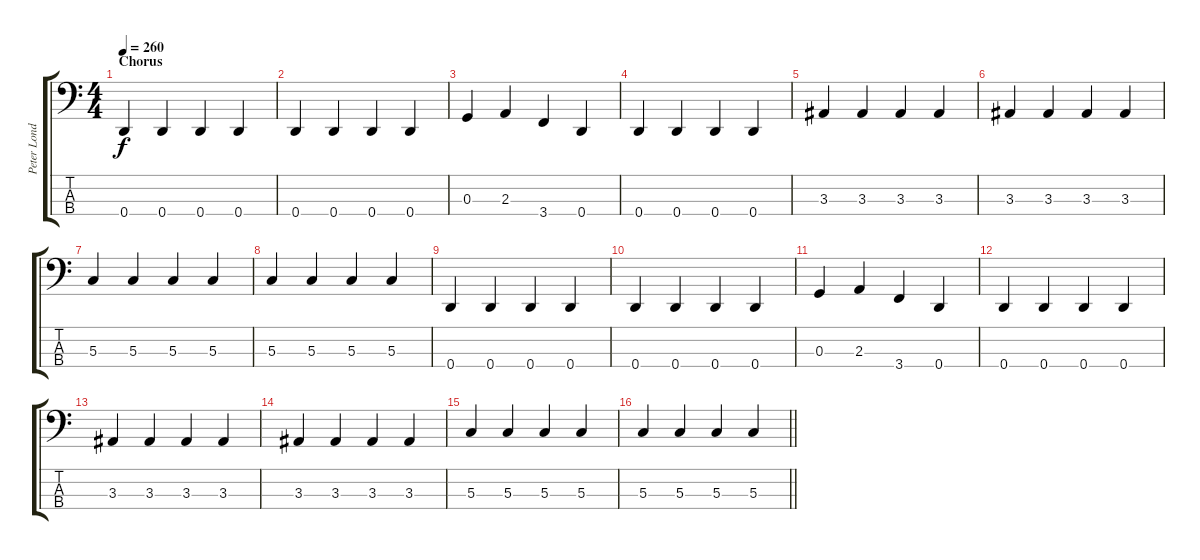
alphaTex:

\track ("Peter London (Bass)" "Peter Lond") {instrument electricbassfinger}
\staff {score tabs}
\tuning (F2 C2 G1 D1) {hide}
\ts (4 4)
\section ("" "Chorus")
\tempo 260
\clef f4
\ks c
0.4.4{dy f} 0.4.4 0.4.4 0.4.4 |
0.4.4 0.4.4 0.4.4 0.4.4 |
0.3.4 2.3.4 3.4.4 0.4.4 |
0.4.4 0.4.4 0.4.4 0.4.4 |
3.3.4 3.3.4 3.3.4 3.3.4 |
3.3.4 3.3.4 3.3.4 3.3.4 |
5.3.4 5.3.4 5.3.4 5.3.4 |
5.3.4 5.3.4 5.3.4 5.3.4 |
0.4.4 0.4.4 0.4.4 0.4.4 |
0.4.4 0.4.4 0.4.4 0.4.4 |
0.3.4 2.3.4 3.4.4 0.4.4 |
0.4.4 0.4.4 0.4.4 0.4.4 |
3.3.4 3.3.4 3.3.4 3.3.4 |
3.3.4 3.3.4 3.3.4 3.3.4 |
5.3.4 5.3.4 5.3.4 5.3.4 |
\barLineRight lightlight
5.3.4 5.3.4 5.3.4 5.3.4
